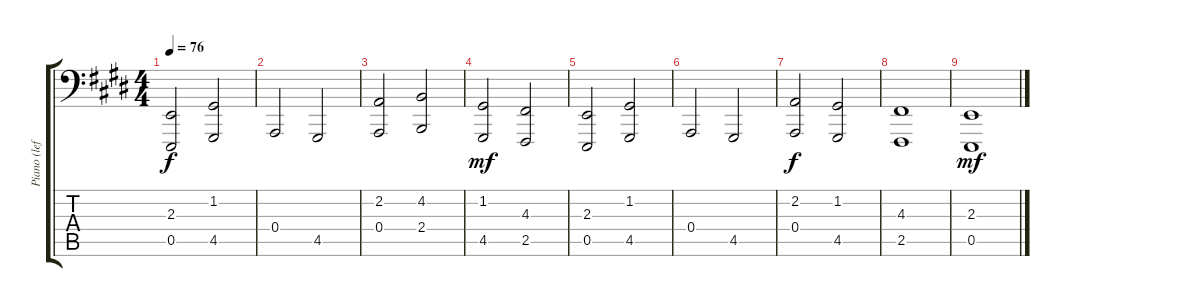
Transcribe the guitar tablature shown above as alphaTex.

\track ("Piano (left hand)" "Piano (lef") {instrument acousticgrandpiano}
\staff {score tabs}
\tuning (C3 G2 D2 A1 E1 B0) {hide}
\ts (4 4)
\tempo 76
\clef f4
\ks e
(2.3 0.5).2{dy f} (1.2 4.5).2 |
0.4.2 4.5.2 |
(2.2 0.4).2 (4.2 2.4).2 |
(1.2 4.5).2{dy mf} (4.3 2.5).2 |
(2.3 0.5).2 (1.2 4.5).2 |
0.4.2 4.5.2 |
(2.2 0.4).2{dy f} (1.2 4.5).2 |
(4.3 2.5).1{volume 10} |
(2.3 0.5).1{dy mf}
